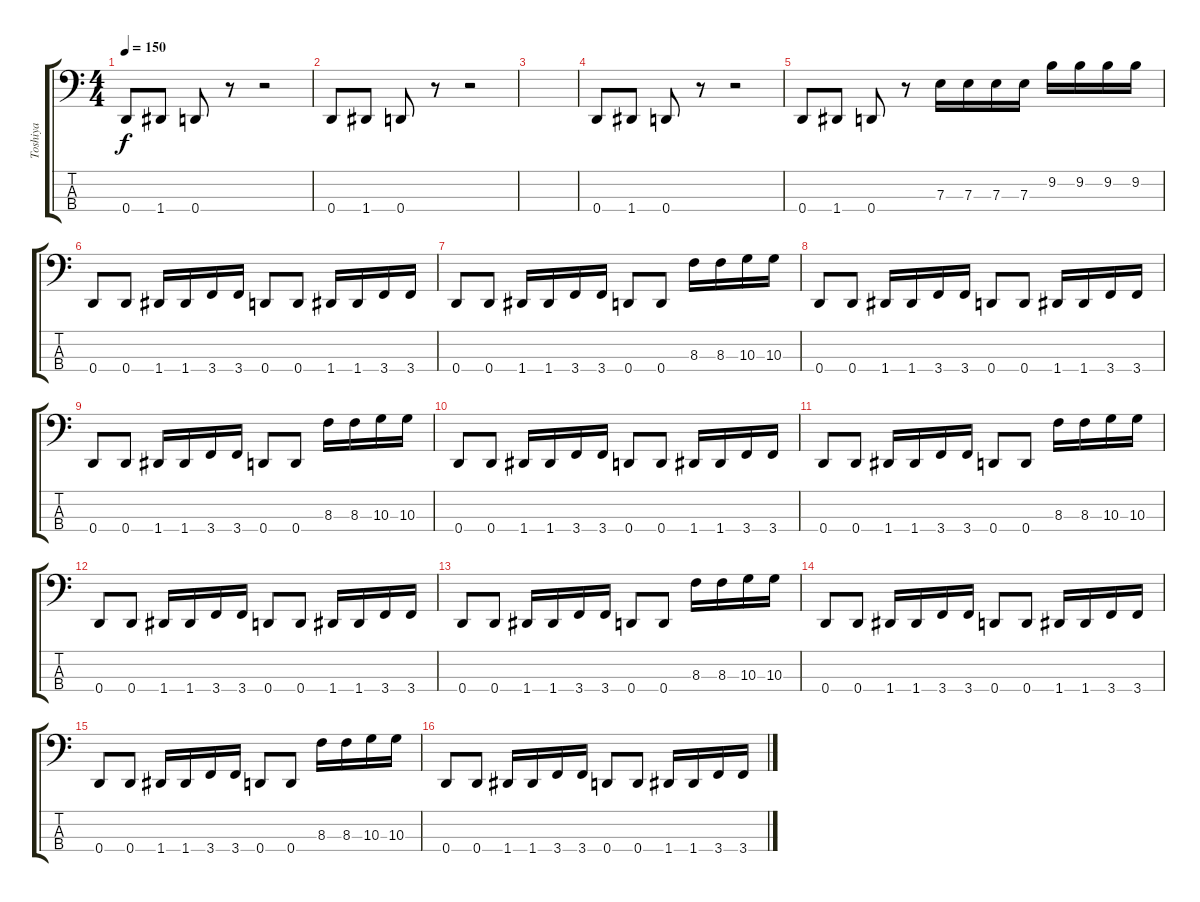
\track ("Toshiya" "Toshiya") {instrument electricbasspick}
\staff {score tabs}
\tuning (G2 D2 A1 D1) {hide}
\ts (4 4)
\tempo 150
\clef f4
\ks c
0.4.8{dy f} 1.4.8 0.4.8 r.8 r.2 |
0.4.8 1.4.8 0.4.8 r.8 r.2 |
|
0.4.8 1.4.8 0.4.8 r.8 r.2 |
0.4.8 1.4.8 0.4.8 r.8 7.3.16 7.3.16 7.3.16 7.3.16 9.2.16 9.2.16 9.2.16 9.2.16 |
0.4.8 0.4.8 1.4.16 1.4.16 3.4.16 3.4.16 0.4.8 0.4.8 1.4.16 1.4.16 3.4.16 3.4.16 |
0.4.8 0.4.8 1.4.16 1.4.16 3.4.16 3.4.16 0.4.8 0.4.8 8.3.16 8.3.16 10.3.16 10.3.16 |
0.4.8 0.4.8 1.4.16 1.4.16 3.4.16 3.4.16 0.4.8 0.4.8 1.4.16 1.4.16 3.4.16 3.4.16 |
0.4.8 0.4.8 1.4.16 1.4.16 3.4.16 3.4.16 0.4.8 0.4.8 8.3.16 8.3.16 10.3.16 10.3.16 |
0.4.8 0.4.8 1.4.16 1.4.16 3.4.16 3.4.16 0.4.8 0.4.8 1.4.16 1.4.16 3.4.16 3.4.16 |
0.4.8 0.4.8 1.4.16 1.4.16 3.4.16 3.4.16 0.4.8 0.4.8 8.3.16 8.3.16 10.3.16 10.3.16 |
0.4.8 0.4.8 1.4.16 1.4.16 3.4.16 3.4.16 0.4.8 0.4.8 1.4.16 1.4.16 3.4.16 3.4.16 |
0.4.8 0.4.8 1.4.16 1.4.16 3.4.16 3.4.16 0.4.8 0.4.8 8.3.16 8.3.16 10.3.16 10.3.16 |
0.4.8 0.4.8 1.4.16 1.4.16 3.4.16 3.4.16 0.4.8 0.4.8 1.4.16 1.4.16 3.4.16 3.4.16 |
0.4.8 0.4.8 1.4.16 1.4.16 3.4.16 3.4.16 0.4.8 0.4.8 8.3.16 8.3.16 10.3.16 10.3.16 |
0.4.8 0.4.8 1.4.16 1.4.16 3.4.16 3.4.16 0.4.8 0.4.8 1.4.16 1.4.16 3.4.16 3.4.16
